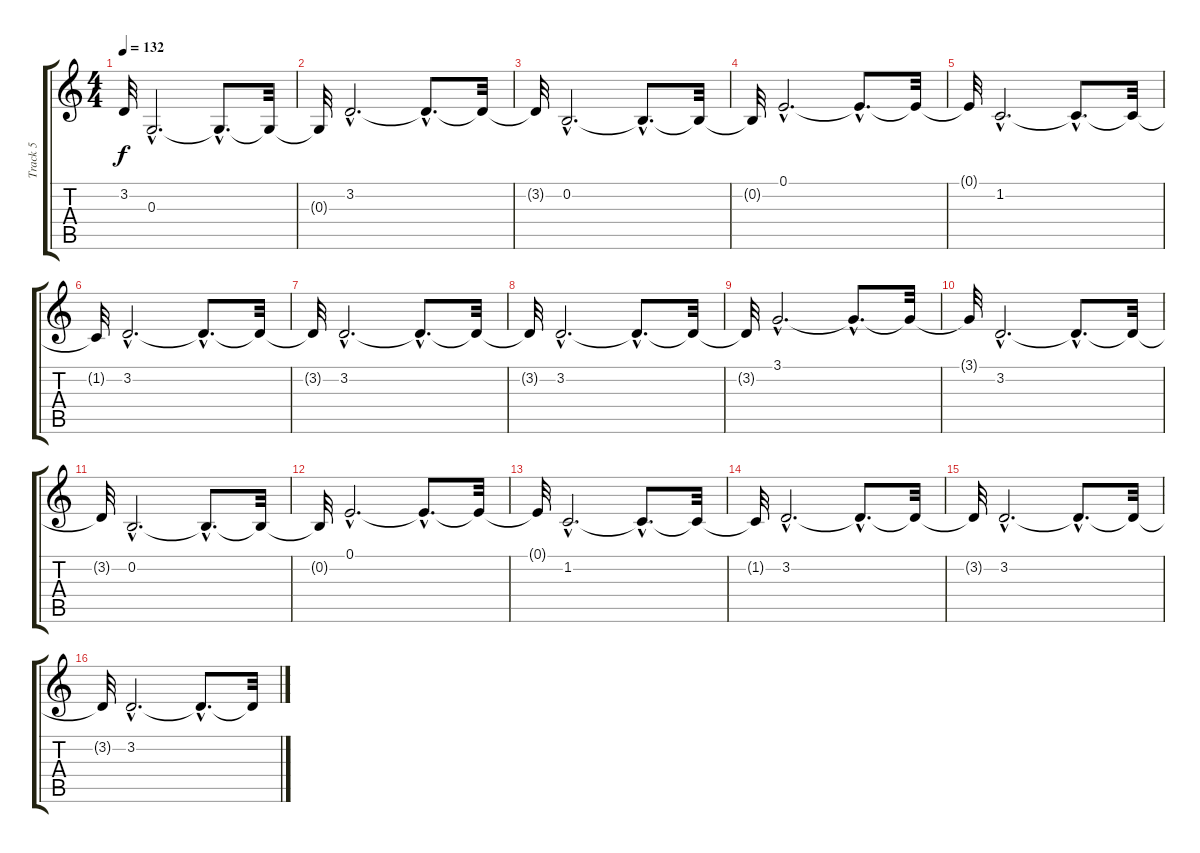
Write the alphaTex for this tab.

\track ("Track 5" "Track 5") {instrument stringensemble1}
\staff {score tabs}
\tuning (E4 B3 G3 D3 A2 E2) {hide}
\ts (4 4)
\tempo 132
\clef g2
\ks c
3.2{t}.32{dy f} 0.3{hac}.2{d} 0.3{hac t}.8{d} 0.3{t}.32 |
0.3{t}.32 3.2{hac}.2{d} 3.2{hac t}.8{d} 3.2{t}.32 |
3.2{t}.32 0.2{hac}.2{d} 0.2{hac t}.8{d} 0.2{t}.32 |
0.2{t}.32 0.1{hac}.2{d} 0.1{hac t}.8{d} 0.1{t}.32 |
0.1{t}.32 1.2{hac}.2{d} 1.2{hac t}.8{d} 1.2{t}.32 |
1.2{t}.32 3.2{hac}.2{d} 3.2{hac t}.8{d} 3.2{t}.32 |
3.2{t}.32 3.2{hac}.2{d} 3.2{hac t}.8{d} 3.2{t}.32 |
3.2{t}.32 3.2{hac}.2{d} 3.2{hac t}.8{d} 3.2{t}.32 |
3.2{t}.32 3.1{hac}.2{d} 3.1{hac t}.8{d} 3.1{t}.32 |
3.1{t}.32 3.2{hac}.2{d} 3.2{hac t}.8{d} 3.2{t}.32 |
3.2{t}.32 0.2{hac}.2{d} 0.2{hac t}.8{d} 0.2{t}.32 |
0.2{t}.32 0.1{hac}.2{d} 0.1{hac t}.8{d} 0.1{t}.32 |
0.1{t}.32 1.2{hac}.2{d} 1.2{hac t}.8{d} 1.2{t}.32 |
1.2{t}.32 3.2{hac}.2{d} 3.2{hac t}.8{d} 3.2{t}.32 |
3.2{t}.32 3.2{hac}.2{d} 3.2{hac t}.8{d} 3.2{t}.32 |
3.2{t}.32 3.2{hac}.2{d} 3.2{hac t}.8{d} 3.2{t}.32
